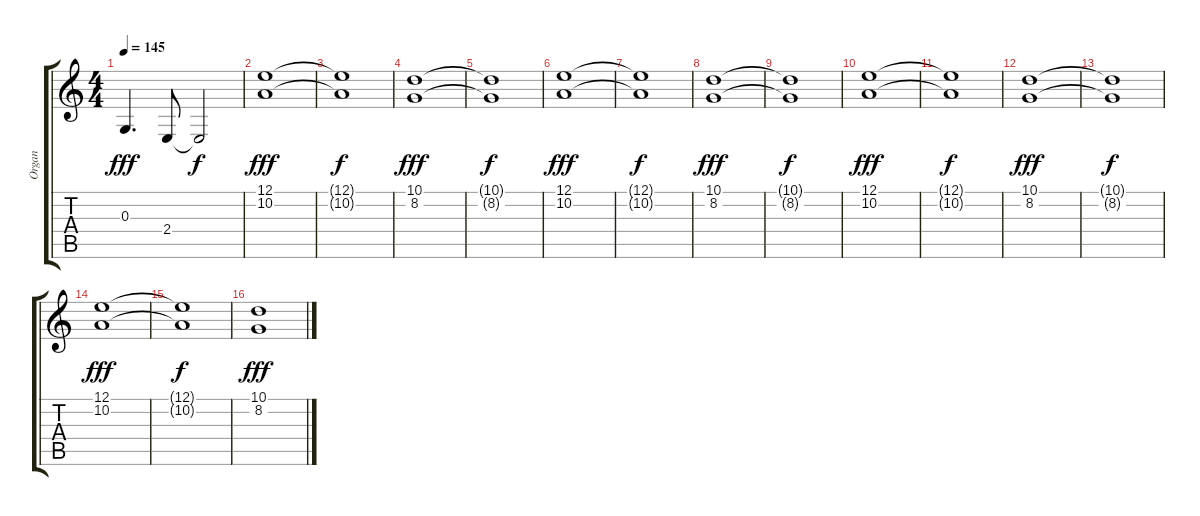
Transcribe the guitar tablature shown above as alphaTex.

\track ("Organ" "Organ") {instrument rockorgan}
\staff {score tabs}
\tuning (E4 B3 G3 D3 A2 E2) {hide}
\ts (4 4)
\tempo 145
\clef g2
\ks c
0.3.4{d dy fff} 2.4.8 2.4{t}.2{dy f} |
(12.1 10.2).1{dy fff} |
(12.1{t} 10.2{t}).1{dy f} |
(10.1 8.2).1{dy fff} |
(10.1{t} 8.2{t}).1{dy f} |
(12.1 10.2).1{dy fff} |
(12.1{t} 10.2{t}).1{dy f} |
(10.1 8.2).1{dy fff} |
(10.1{t} 8.2{t}).1{dy f} |
(12.1 10.2).1{dy fff} |
(12.1{t} 10.2{t}).1{dy f} |
(10.1 8.2).1{dy fff} |
(10.1{t} 8.2{t}).1{dy f} |
(12.1 10.2).1{dy fff} |
(12.1{t} 10.2{t}).1{dy f} |
(10.1 8.2).1{dy fff}
